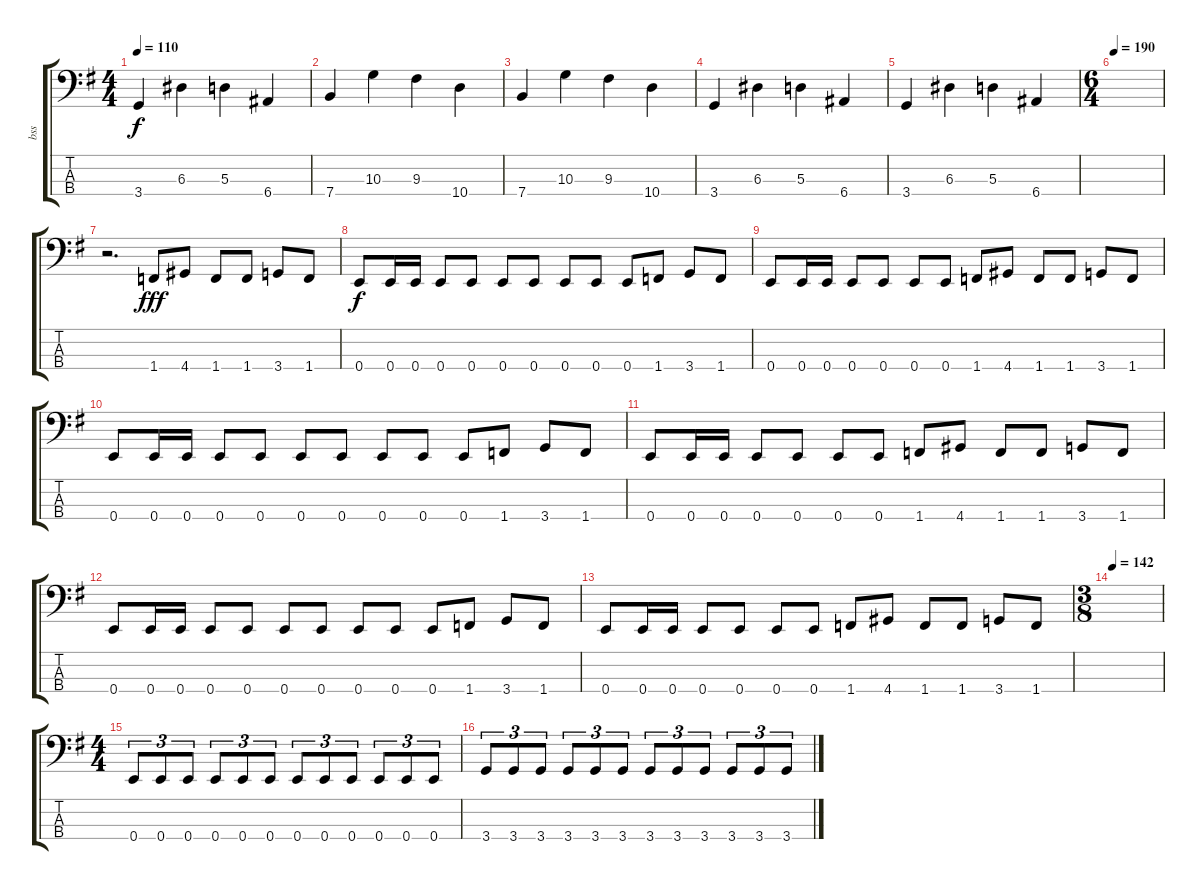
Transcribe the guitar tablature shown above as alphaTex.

\track ("bss" "bss") {instrument electricbassfinger}
\staff {score tabs}
\tuning (G2 D2 A1 E1) {hide}
\ts (4 4)
\tempo 110
\clef f4
\ks g
3.4.4{dy f} 6.3.4 5.3.4 6.4.4 |
7.4.4 10.3.4 9.3.4 10.4.4 |
7.4.4 10.3.4 9.3.4 10.4.4 |
3.4.4 6.3.4 5.3.4 6.4.4 |
3.4.4 6.3.4 5.3.4 6.4.4 |
\ts (6 4)
\tempo 190
|
r.2{d} 1.4.8{dy fff} 4.4.8 1.4.8 1.4.8 3.4.8 1.4.8 |
0.4.8{dy f} 0.4.16 0.4.16 0.4.8 0.4.8 0.4.8 0.4.8 0.4.8 0.4.8 0.4.8 1.4.8 3.4.8 1.4.8 |
0.4.8 0.4.16 0.4.16 0.4.8 0.4.8 0.4.8 0.4.8 1.4.8 4.4.8 1.4.8 1.4.8 3.4.8 1.4.8 |
0.4.8 0.4.16 0.4.16 0.4.8 0.4.8 0.4.8 0.4.8 0.4.8 0.4.8 0.4.8 1.4.8 3.4.8 1.4.8 |
0.4.8 0.4.16 0.4.16 0.4.8 0.4.8 0.4.8 0.4.8 1.4.8 4.4.8 1.4.8 1.4.8 3.4.8 1.4.8 |
0.4.8 0.4.16 0.4.16 0.4.8 0.4.8 0.4.8 0.4.8 0.4.8 0.4.8 0.4.8 1.4.8 3.4.8 1.4.8 |
0.4.8 0.4.16 0.4.16 0.4.8 0.4.8 0.4.8 0.4.8 1.4.8 4.4.8 1.4.8 1.4.8 3.4.8 1.4.8 |
\ts (3 8)
\tempo 142
|
\ts (4 4)
0.4.8{tu (3 2)} 0.4.8{tu (3 2)} 0.4.8{tu (3 2)} 0.4.8{tu (3 2)} 0.4.8{tu (3 2)} 0.4.8{tu (3 2)} 0.4.8{tu (3 2)} 0.4.8{tu (3 2)} 0.4.8{tu (3 2)} 0.4.8{tu (3 2)} 0.4.8{tu (3 2)} 0.4.8{tu (3 2)} |
3.4.8{tu (3 2)} 3.4.8{tu (3 2)} 3.4.8{tu (3 2)} 3.4.8{tu (3 2)} 3.4.8{tu (3 2)} 3.4.8{tu (3 2)} 3.4.8{tu (3 2)} 3.4.8{tu (3 2)} 3.4.8{tu (3 2)} 3.4.8{tu (3 2)} 3.4.8{tu (3 2)} 3.4.8{tu (3 2)}
